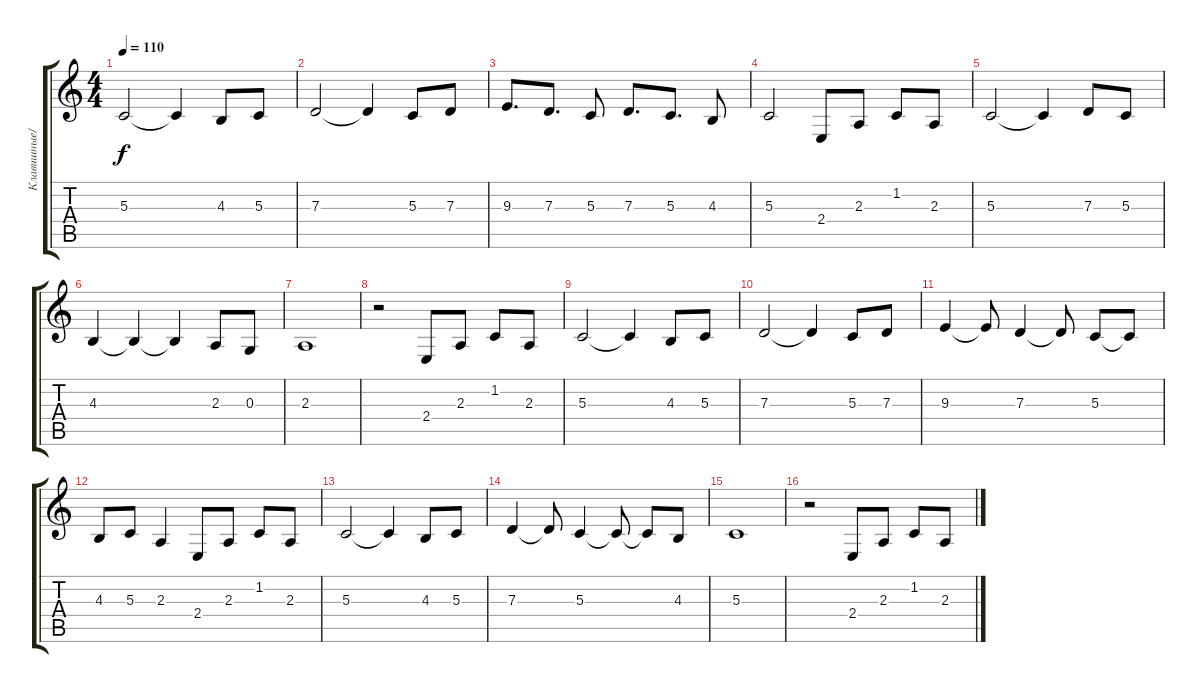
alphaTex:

\track ("Клавишные/Голос" "Клавишные/") {instrument flute}
\staff {score tabs}
\tuning (E4 B3 G3 D3 A2 E2) {hide}
\ts (4 4)
\tempo 110
\clef g2
\ks c
5.3.2{dy f} 5.3{t}.4 4.3.8 5.3.8 |
7.3.2 7.3{t}.4 5.3.8 7.3.8 |
9.3.8{d} 7.3.8{d} 5.3.8 7.3.8{d} 5.3.8{d} 4.3.8 |
5.3.2 2.4.8 2.3.8 1.2.8 2.3.8 |
5.3.2 5.3{t}.4 7.3.8 5.3.8 |
4.3.4 4.3{t}.4 4.3{t}.4 2.3.8 0.3.8 |
2.3.1 |
r.2 2.4.8 2.3.8 1.2.8 2.3.8 |
5.3.2 5.3{t}.4 4.3.8 5.3.8 |
7.3.2 7.3{t}.4 5.3.8 7.3.8 |
9.3.4 9.3{t}.8 7.3.4 7.3{t}.8 5.3.8 5.3{t}.8 |
4.3.8 5.3.8 2.3.4 2.4.8 2.3.8 1.2.8 2.3.8 |
5.3.2 5.3{t}.4 4.3.8 5.3.8 |
7.3.4 7.3{t}.8 5.3.4 5.3{t}.8 5.3{t}.8 4.3.8 |
5.3.1 |
r.2 2.4.8 2.3.8 1.2.8 2.3.8
